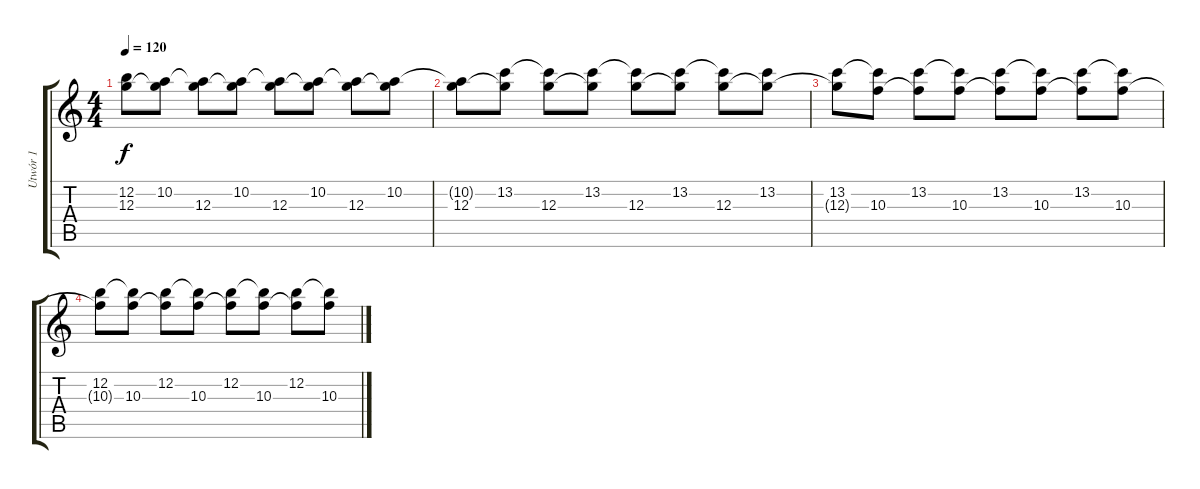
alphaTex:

\track ("Utwór 1" "Utwór 1") {instrument acousticguitarsteel}
\staff {score tabs}
\tuning (E4 B3 G3 D3 A2 E2) {hide}
\ts (4 4)
\tempo 120
\clef g2
\ks c
(12.2{t} 12.3).8{dy f} (10.2 12.3{t}).8 (10.2{t} 12.3).8 (10.2 12.3{t}).8 (10.2{t} 12.3).8 (10.2 12.3{t}).8 (10.2{t} 12.3).8 (10.2 12.3{t}).8 |
(10.2{t} 12.3).8 (13.2 12.3{t}).8 (13.2{t} 12.3).8 (13.2 12.3{t}).8 (13.2{t} 12.3).8 (13.2 12.3{t}).8 (13.2{t} 12.3).8 (13.2 12.3{t}).8 |
(13.2 12.3{t}).8 (13.2{t} 10.3).8 (13.2 10.3{t}).8 (13.2{t} 10.3).8 (13.2 10.3{t}).8 (13.2{t} 10.3).8 (13.2 10.3{t}).8 (13.2{t} 10.3).8 |
(12.2 10.3{t}).8 (12.2{t} 10.3).8 (12.2 10.3{t}).8 (12.2{t} 10.3).8 (12.2 10.3{t}).8 (12.2{t} 10.3).8 (12.2 10.3{t}).8 (12.2{t} 10.3).8
